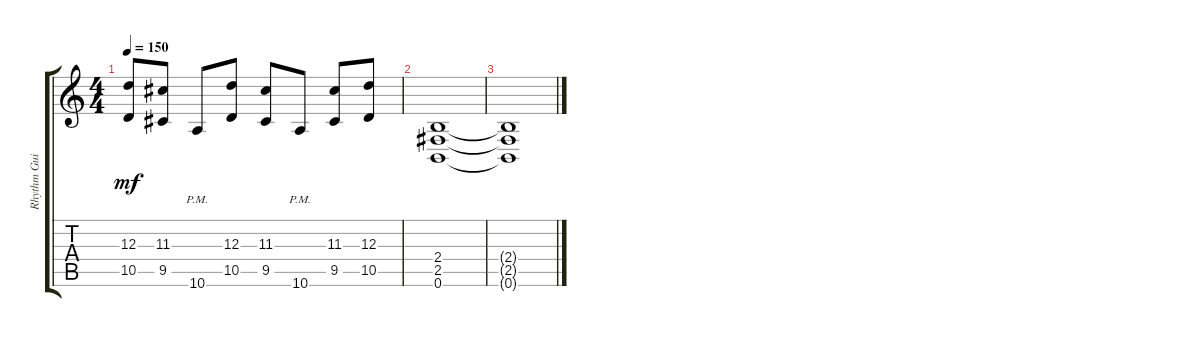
\track ("Rhythm Guitar" "Rhythm Gui") {instrument distortionguitar}
\staff {score tabs}
\tuning (B3 Gb3 D3 A2 E2 B1) {hide}
\ts (4 4)
\tempo 150
\clef g2
\ks c
(12.3 10.5).8{dy mf} (11.3 9.5).8 10.6{pm}.8 (12.3 10.5).8 (11.3 9.5).8 10.6{pm}.8 (11.3 9.5).8 (12.3 10.5).8 |
(2.4 2.5 0.6).1 |
(2.4{t} 2.5{t} 0.6{t}).1
